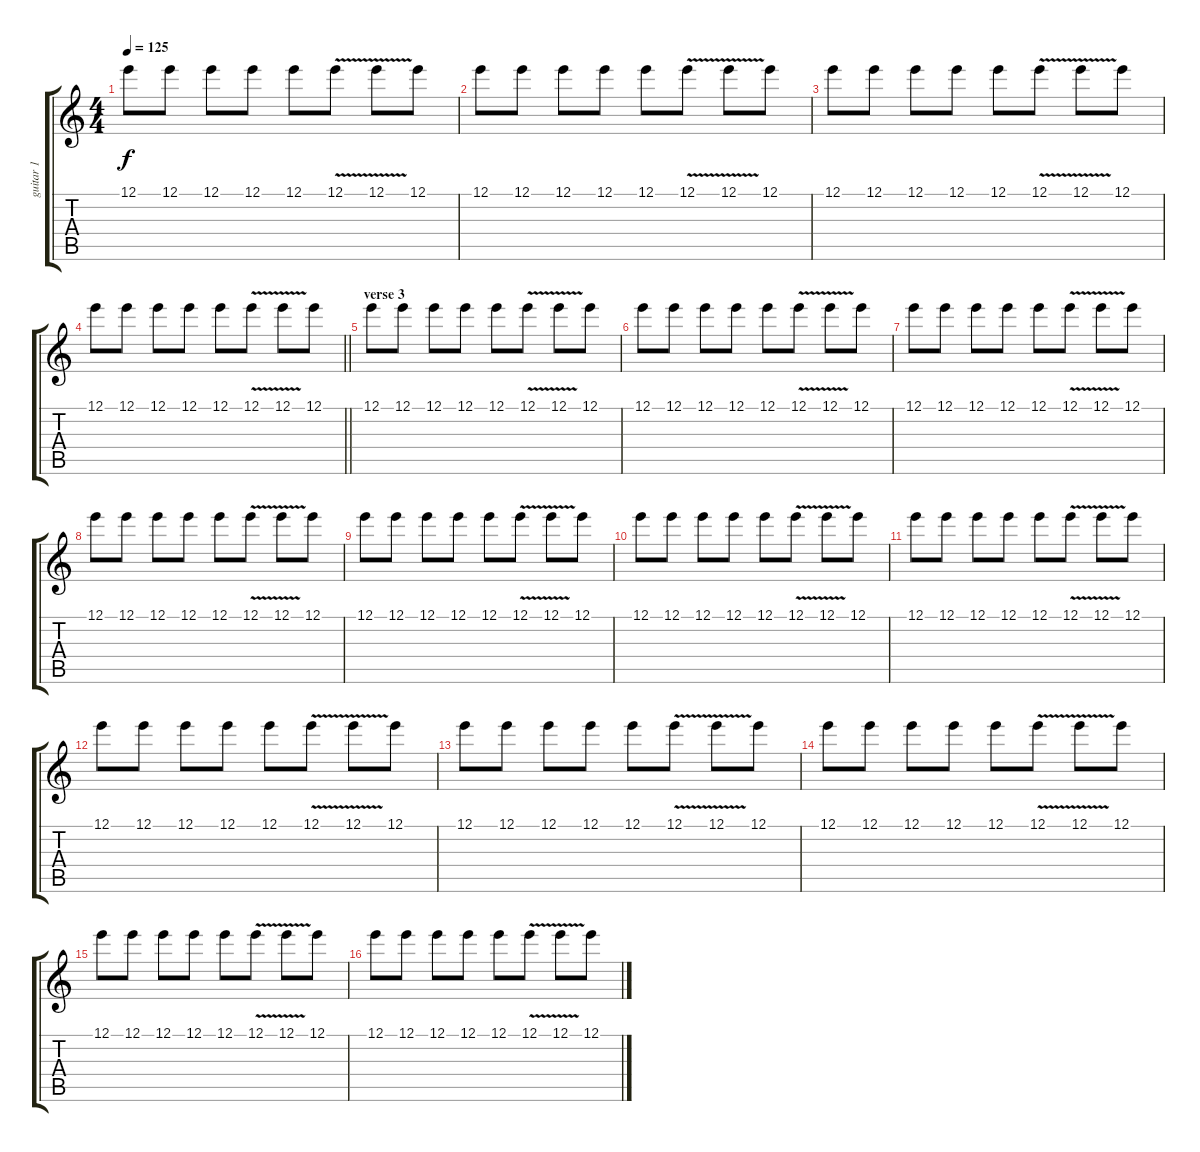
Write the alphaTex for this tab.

\track ("guitar 1" "guitar 1") {instrument distortionguitar}
\staff {score tabs}
\tuning (E4 B3 G3 D3 A2 E2) {hide}
\ts (4 4)
\tempo 125
\clef g2
\ks c
12.1.8{dy f} 12.1.8 12.1.8 12.1.8 12.1.8 12.1{v}.8 12.1{v}.8 12.1.8 |
12.1.8 12.1.8 12.1.8 12.1.8 12.1.8 12.1{v}.8 12.1{v}.8 12.1.8 |
12.1.8 12.1.8 12.1.8 12.1.8 12.1.8 12.1{v}.8 12.1{v}.8 12.1.8 |
\barLineRight lightlight
12.1.8 12.1.8 12.1.8 12.1.8 12.1.8 12.1{v}.8 12.1{v}.8 12.1.8 |
\section ("" "verse 3")
12.1.8 12.1.8 12.1.8 12.1.8 12.1.8 12.1{v}.8 12.1{v}.8 12.1.8 |
12.1.8 12.1.8 12.1.8 12.1.8 12.1.8 12.1{v}.8 12.1{v}.8 12.1.8 |
12.1.8 12.1.8 12.1.8 12.1.8 12.1.8 12.1{v}.8 12.1{v}.8 12.1.8 |
12.1.8 12.1.8 12.1.8 12.1.8 12.1.8 12.1{v}.8 12.1{v}.8 12.1.8 |
12.1.8 12.1.8 12.1.8 12.1.8 12.1.8 12.1{v}.8 12.1{v}.8 12.1.8 |
12.1.8 12.1.8 12.1.8 12.1.8 12.1.8 12.1{v}.8 12.1{v}.8 12.1.8 |
12.1.8 12.1.8 12.1.8 12.1.8 12.1.8 12.1{v}.8 12.1{v}.8 12.1.8 |
12.1.8 12.1.8 12.1.8 12.1.8 12.1.8 12.1{v}.8 12.1{v}.8 12.1.8 |
12.1.8 12.1.8 12.1.8 12.1.8 12.1.8 12.1{v}.8 12.1{v}.8 12.1.8 |
12.1.8 12.1.8 12.1.8 12.1.8 12.1.8 12.1{v}.8 12.1{v}.8 12.1.8 |
12.1.8 12.1.8 12.1.8 12.1.8 12.1.8 12.1{v}.8 12.1{v}.8 12.1.8 |
12.1.8 12.1.8 12.1.8 12.1.8 12.1.8 12.1{v}.8 12.1{v}.8 12.1.8
